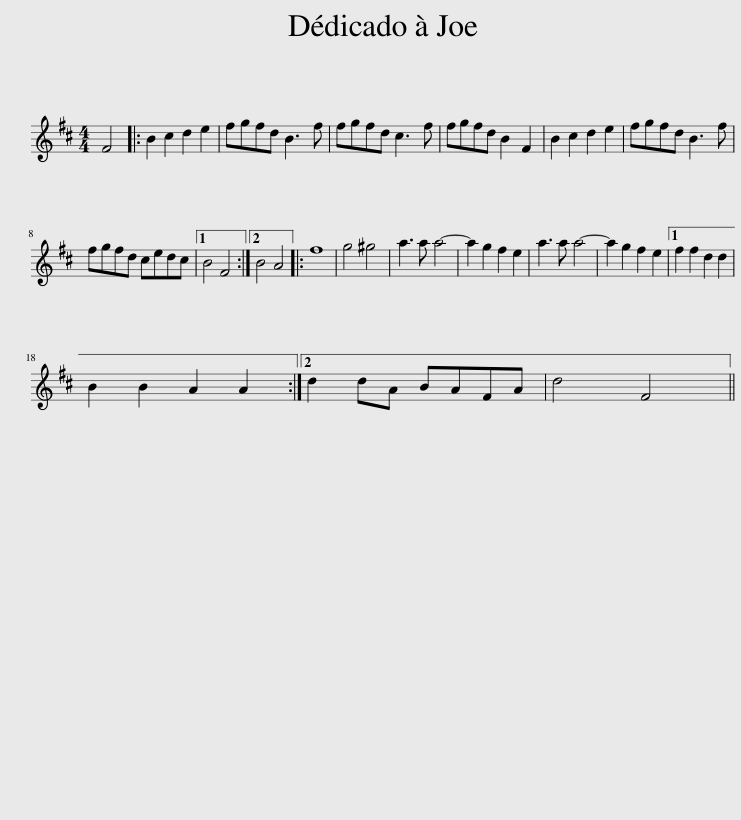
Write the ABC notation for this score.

X:1
L:1/8
M:4/4
I:linebreak $
K:Bmin
V:1 treble
V:1
 F4 |: B2 c2 d2 e2 | fgfd B3 f | fgfd c3 f | fgfd B2 F2 | %5
 B2 c2 d2 e2 | fgfd B3 f |$ fgfd cedc |1 B4 F4 :|2 B4 A4 |: %10
 f8 | g4 ^g4 | a3 a a4- | a2 g2 f2 e2 | a3 a a4- | %15
 a2 g2 f2 e2 |1 f2 f2 d2 d2 |$ B2 B2 A2 A2 :|2 d2 dA BAFA | d4 F4 || %20
